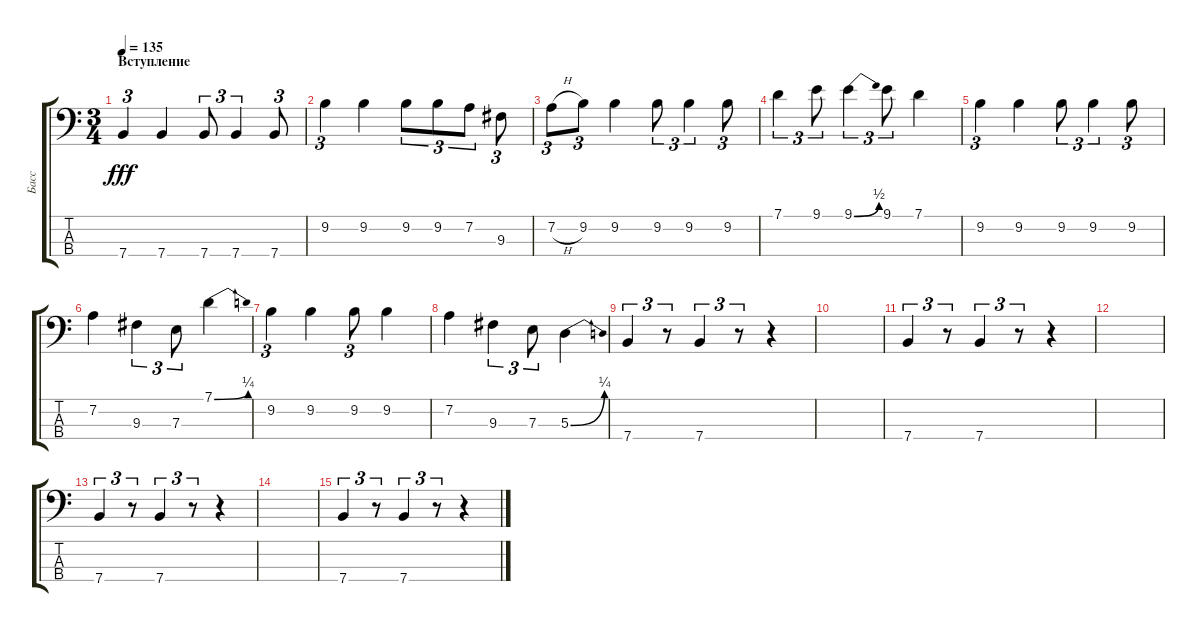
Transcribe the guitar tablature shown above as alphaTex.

\track ("Басс" "Басс") {instrument electricbassfinger}
\staff {score tabs}
\tuning (G2 D2 A1 E1) {hide}
\ts (3 4)
\section ("" "Вступление")
\tempo 135
\clef f4
\ks c
7.4.4{tu (3 2) dy fff instrument electricbassfinger} 7.4.4 7.4.8{tu (3 2)} 7.4.4{tu (3 2)} 7.4.8{tu (3 2)} |
9.2.4{tu (3 2)} 9.2.4 9.2.8{tu (3 2)} 9.2.8{tu (3 2)} 7.2.8{tu (3 2)} 9.3.8{tu (3 2)} |
7.2{h}.8{tu (3 2)} 9.2.8{tu (3 2)} 9.2.4 9.2.8{tu (3 2)} 9.2.4{tu (3 2)} 9.2.8{tu (3 2)} |
7.1.4{tu (3 2)} 9.1.8{tu (3 2)} 9.1{be (bend 0 0 60 2)}.4{tu (3 2)} 9.1.8{tu (3 2)} 7.1.4 |
9.2.4{tu (3 2)} 9.2.4 9.2.8{tu (3 2)} 9.2.4{tu (3 2)} 9.2.8{tu (3 2)} |
7.2.4 9.3.4{tu (3 2)} 7.3.8{tu (3 2)} 7.1{be (bend 0 0 60 1)}.4 |
9.2.4{tu (3 2)} 9.2.4 9.2.8{tu (3 2)} 9.2.4 |
7.2.4 9.3.4{tu (3 2)} 7.3.8{tu (3 2)} 5.3{be (bend 0 0 60 1)}.4 |
7.4.4{tu (3 2)} r.8{tu (3 2)} 7.4.4{tu (3 2)} r.8{tu (3 2)} r.4 |
|
7.4.4{tu (3 2)} r.8{tu (3 2)} 7.4.4{tu (3 2)} r.8{tu (3 2)} r.4 |
|
7.4.4{tu (3 2)} r.8{tu (3 2)} 7.4.4{tu (3 2)} r.8{tu (3 2)} r.4 |
|
7.4.4{tu (3 2)} r.8{tu (3 2)} 7.4.4{tu (3 2)} r.8{tu (3 2)} r.4
